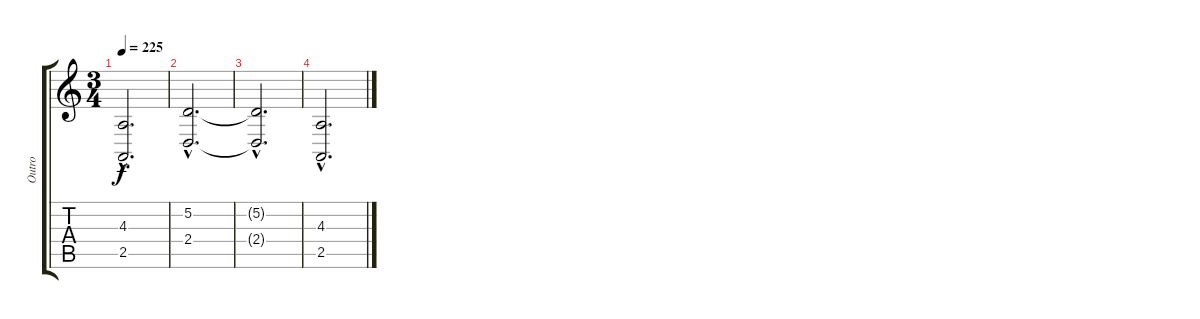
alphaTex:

\track ("Outro" "Outro") {instrument tuba}
\staff {score tabs}
\tuning (D4 A3 F3 C3 G2 D2) {hide}
\ts (3 4)
\tempo 225
\clef g2
\ks c
(4.3{hac} 2.5{hac}).2{d dy f} |
(5.2{hac} 2.4{hac}).2{d volume 6} |
(5.2{hac t} 2.4{hac t}).2{d} |
(4.3{hac} 2.5{hac}).2{d}
